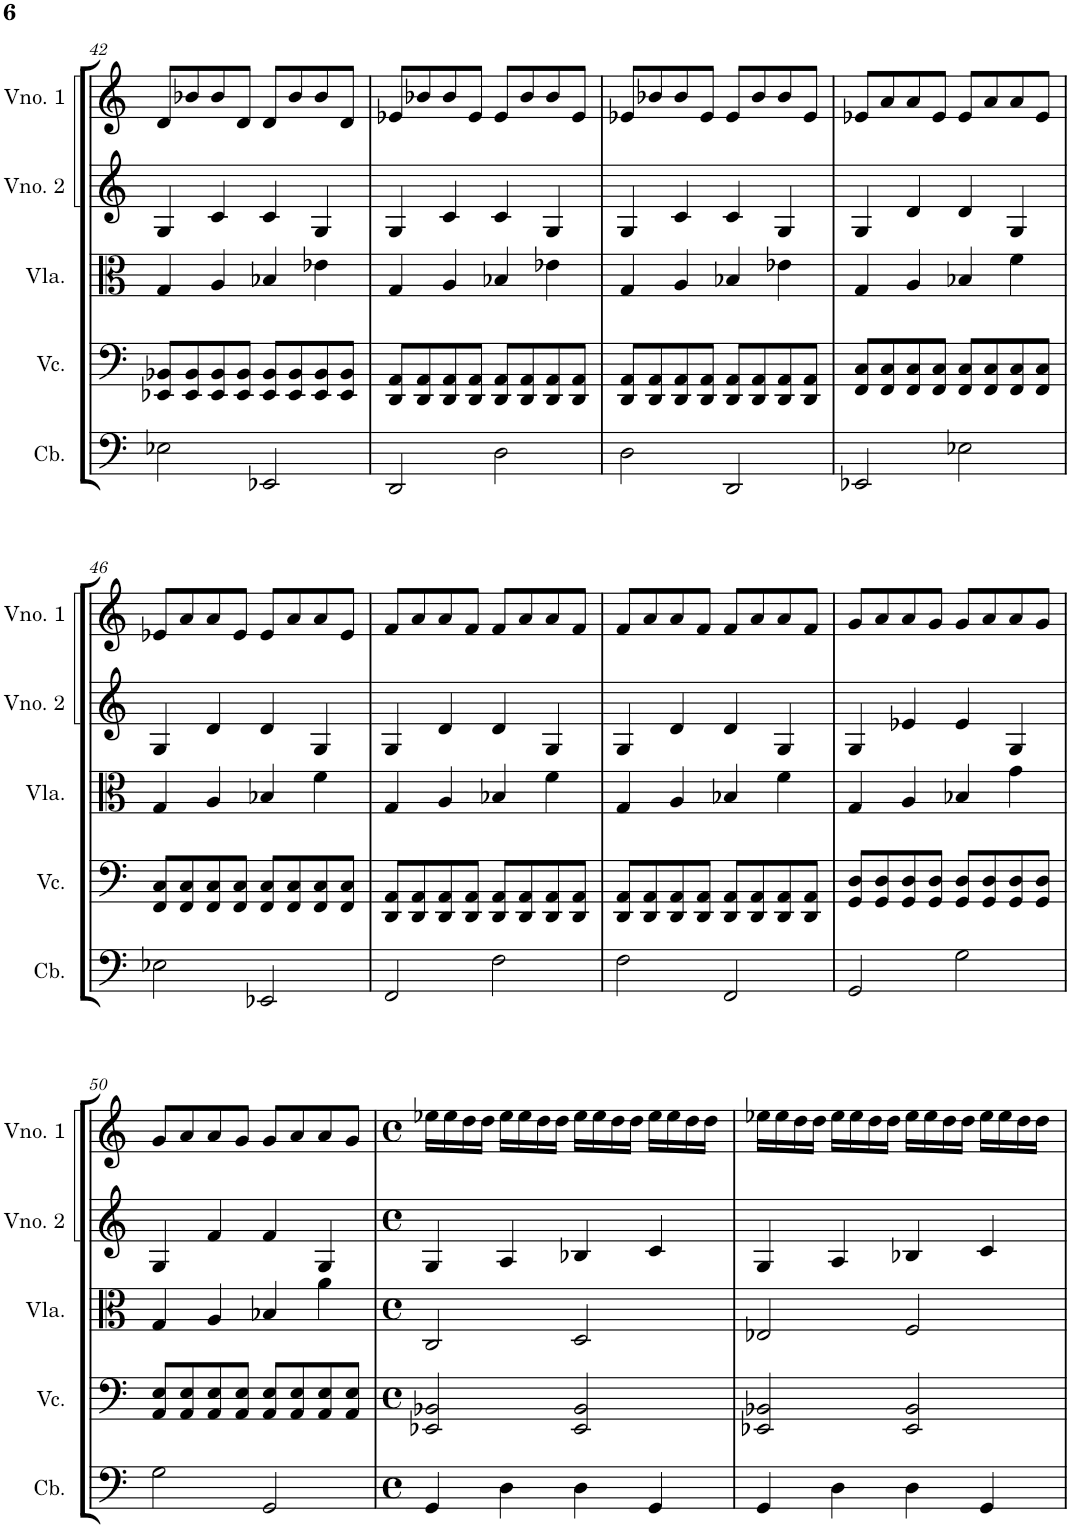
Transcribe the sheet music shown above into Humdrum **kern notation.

**kern	**kern	**kern	**kern	**kern
*part5	*part4	*part3	*part2	*part1
*staff5	*staff4	*staff3	*staff2	*staff1
*I"Contrabaixo	*I"Violoncelo	*I"Viola	*I"Violino 2	*I"Violino 1
*I'Cb.	*I'Vc.	*I'Vla.	*I'Vno. 2	*I'Vno. 1
!!LO:PB:g=z
*clefF4	*clefF4	*clefC3	*clefG2	*clefG2
*Trd7c12	*	*	*	*
*k[]	*k[]	*k[]	*k[]	*k[]
*M4/4	*M4/4	*M4/4	*M4/4	*M4/4
=42	=42	=42	=42	=42
2E-X\	8EE-X/ 8BB-X/L	4G/	4G/	8d/L
.	8EE-/ 8BB-/	.	.	8b-X/
.	8EE-/ 8BB-/	4A/	4c/	8b-/
.	8EE-/ 8BB-/J	.	.	8d/J
2EE-X/	8EE-/ 8BB-/L	4B-X/	4c/	8d/L
.	8EE-/ 8BB-/	.	.	8b-/
.	8EE-/ 8BB-/	4e-X\	4G/	8b-/
.	8EE-/ 8BB-/J	.	.	8d/J
=43	=43	=43	=43	=43
2DD/	8DD/ 8AA/L	4G/	4G/	8e-X/L
.	8DD/ 8AA/	.	.	8b-X/
.	8DD/ 8AA/	4A/	4c/	8b-/
.	8DD/ 8AA/J	.	.	8e-/J
2D\	8DD/ 8AA/L	4B-X/	4c/	8e-/L
.	8DD/ 8AA/	.	.	8b-/
.	8DD/ 8AA/	4e-X\	4G/	8b-/
.	8DD/ 8AA/J	.	.	8e-/J
=44	=44	=44	=44	=44
2D\	8DD/ 8AA/L	4G/	4G/	8e-X/L
.	8DD/ 8AA/	.	.	8b-X/
.	8DD/ 8AA/	4A/	4c/	8b-/
.	8DD/ 8AA/J	.	.	8e-/J
2DD/	8DD/ 8AA/L	4B-X/	4c/	8e-/L
.	8DD/ 8AA/	.	.	8b-/
.	8DD/ 8AA/	4e-X\	4G/	8b-/
.	8DD/ 8AA/J	.	.	8e-/J
=45	=45	=45	=45	=45
2EE-X/	8FF/ 8C/L	4G/	4G/	8e-X/L
.	8FF/ 8C/	.	.	8a/
.	8FF/ 8C/	4A/	4d/	8a/
.	8FF/ 8C/J	.	.	8e-/J
2E-X\	8FF/ 8C/L	4B-X/	4d/	8e-/L
.	8FF/ 8C/	.	.	8a/
.	8FF/ 8C/	4f\	4G/	8a/
.	8FF/ 8C/J	.	.	8e-/J
!!LO:LB:g=z
=46	=46	=46	=46	=46
2E-X\	8FF/ 8C/L	4G/	4G/	8e-X/L
.	8FF/ 8C/	.	.	8a/
.	8FF/ 8C/	4A/	4d/	8a/
.	8FF/ 8C/J	.	.	8e-/J
2EE-X/	8FF/ 8C/L	4B-X/	4d/	8e-/L
.	8FF/ 8C/	.	.	8a/
.	8FF/ 8C/	4f\	4G/	8a/
.	8FF/ 8C/J	.	.	8e-/J
=47	=47	=47	=47	=47
2FF/	8DD/ 8AA/L	4G/	4G/	8f/L
.	8DD/ 8AA/	.	.	8a/
.	8DD/ 8AA/	4A/	4d/	8a/
.	8DD/ 8AA/J	.	.	8f/J
2F\	8DD/ 8AA/L	4B-X/	4d/	8f/L
.	8DD/ 8AA/	.	.	8a/
.	8DD/ 8AA/	4f\	4G/	8a/
.	8DD/ 8AA/J	.	.	8f/J
=48	=48	=48	=48	=48
2F\	8DD/ 8AA/L	4G/	4G/	8f/L
.	8DD/ 8AA/	.	.	8a/
.	8DD/ 8AA/	4A/	4d/	8a/
.	8DD/ 8AA/J	.	.	8f/J
2FF/	8DD/ 8AA/L	4B-X/	4d/	8f/L
.	8DD/ 8AA/	.	.	8a/
.	8DD/ 8AA/	4f\	4G/	8a/
.	8DD/ 8AA/J	.	.	8f/J
=49	=49	=49	=49	=49
2GG/	8GG/ 8D/L	4G/	4G/	8g/L
.	8GG/ 8D/	.	.	8a/
.	8GG/ 8D/	4A/	4e-X/	8a/
.	8GG/ 8D/J	.	.	8g/J
2G\	8GG/ 8D/L	4B-X/	4e-/	8g/L
.	8GG/ 8D/	.	.	8a/
.	8GG/ 8D/	4g\	4G/	8a/
.	8GG/ 8D/J	.	.	8g/J
!!LO:LB:g=z
=50	=50	=50	=50	=50
2G\	8AA/ 8E/L	4G/	4G/	8g/L
.	8AA/ 8E/	.	.	8a/
.	8AA/ 8E/	4A/	4f/	8a/
.	8AA/ 8E/J	.	.	8g/J
2GG/	8AA/ 8E/L	4B-X/	4f/	8g/L
.	8AA/ 8E/	.	.	8a/
.	8AA/ 8E/	4a\	4G/	8a/
.	8AA/ 8E/J	.	.	8g/J
=51	=51	=51	=51	=51
*M4/4	*M4/4	*M4/4	*M4/4	*M4/4
*met(c)	*met(c)	*met(c)	*met(c)	*met(c)
4GG/	2EE-X/ 2BB-X/	2C/	4G/	16ee-X\LL
.	.	.	.	16ee-\
.	.	.	.	16dd\
.	.	.	.	16dd\JJ
4D\	.	.	4A/	16ee-\LL
.	.	.	.	16ee-\
.	.	.	.	16dd\
.	.	.	.	16dd\JJ
4D\	2EE-/ 2BB-/	2D/	4B-X/	16ee-\LL
.	.	.	.	16ee-\
.	.	.	.	16dd\
.	.	.	.	16dd\JJ
4GG/	.	.	4c/	16ee-\LL
.	.	.	.	16ee-\
.	.	.	.	16dd\
.	.	.	.	16dd\JJ
=52	=52	=52	=52	=52
4GG/	2EE-X/ 2BB-X/	2E-X/	4G/	16ee-X\LL
.	.	.	.	16ee-\
.	.	.	.	16dd\
.	.	.	.	16dd\JJ
4D\	.	.	4A/	16ee-\LL
.	.	.	.	16ee-\
.	.	.	.	16dd\
.	.	.	.	16dd\JJ
4D\	2EE-/ 2BB-/	2F/	4B-X/	16ee-\LL
.	.	.	.	16ee-\
.	.	.	.	16dd\
.	.	.	.	16dd\JJ
4GG/	.	.	4c/	16ee-\LL
.	.	.	.	16ee-\
.	.	.	.	16dd\
.	.	.	.	16dd\JJ
=	=	=	=	=
*-	*-	*-	*-	*-
